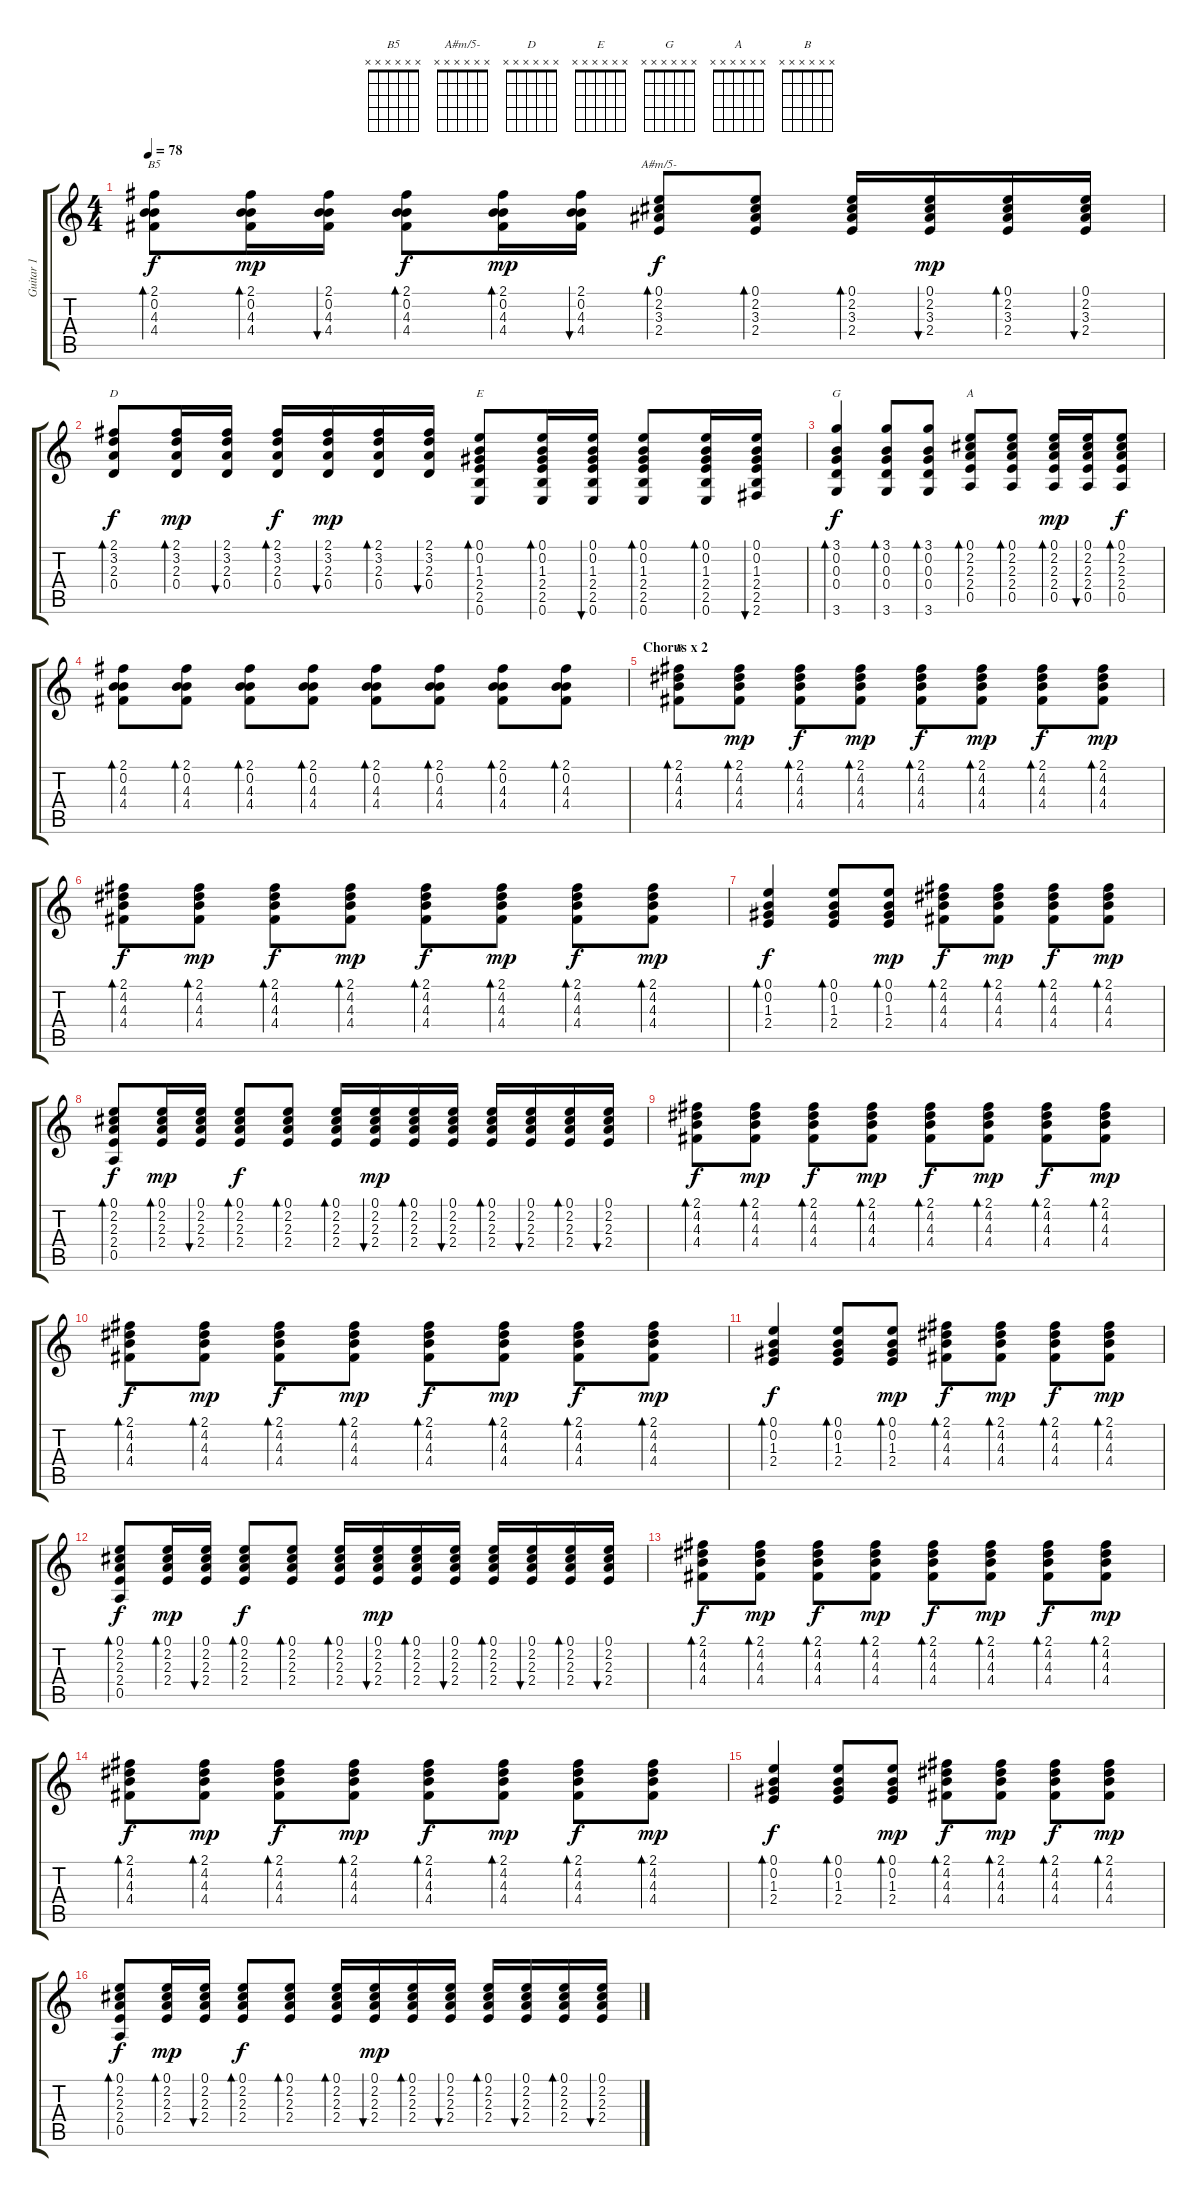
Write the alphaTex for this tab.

\track ("Guitar 1" "Guitar 1") {instrument acousticguitarnylon}
\staff {score tabs}
\tuning (E4 B3 G3 D3 A2 E2) {hide}
\chord ("B5" x x x x x x)
\chord ("A#m/5-" x x x x x x)
\chord ("D" x x x x x x)
\chord ("E" x x x x x x)
\chord ("G" x x x x x x)
\chord ("A" x x x x x x)
\chord ("B" x x x x x x)
\ts (4 4)
\tempo 78
\clef g2
\ks c
(2.1 0.2 4.3 4.4).8{bd 60 ch "B5" dy f} (2.1 0.2 4.3 4.4).16{bd 60 dy mp} (2.1 0.2 4.3 4.4).16{bu 60} (2.1 0.2 4.3 4.4).8{bd 60 dy f} (2.1 0.2 4.3 4.4).16{bd 60 dy mp} (2.1 0.2 4.3 4.4).16{bu 60} (0.1 2.2 3.3 2.4).8{bd 60 ch "A#m/5-" dy f} (0.1 2.2 3.3 2.4).8{bd 60} (0.1 2.2 3.3 2.4).16{bd 60} (0.1 2.2 3.3 2.4).16{bu 60 dy mp} (0.1 2.2 3.3 2.4).16{bd 60} (0.1 2.2 3.3 2.4).16{bu 60} |
(2.1 3.2 2.3 0.4).8{bd 60 ch "D" dy f} (2.1 3.2 2.3 0.4).16{bd 60 dy mp} (2.1 3.2 2.3 0.4).16{bu 60} (2.1 3.2 2.3 0.4).16{bd 60 dy f} (2.1 3.2 2.3 0.4).16{bu 60 dy mp} (2.1 3.2 2.3 0.4).16{bd 60} (2.1 3.2 2.3 0.4).16{bu 60} (0.1 0.2 1.3 2.4 2.5 0.6).8{bd 60 ch "E"} (0.1 0.2 1.3 2.4 2.5 0.6).16{bd 60} (0.1 0.2 1.3 2.4 2.5 0.6).16{bu 60} (0.1 0.2 1.3 2.4 2.5 0.6).8{bd 60} (0.1 0.2 1.3 2.4 2.5 0.6).16{bd 60} (0.1 0.2 1.3 2.4 2.5 2.6).16{bu 60} |
(3.1 0.2 0.3 0.4 3.6).4{bd 60 ch "G" dy f} (3.1 0.2 0.3 0.4 3.6).8{bd 60} (3.1 0.2 0.3 0.4 3.6).8{bd 60} (0.1 2.2 2.3 2.4 0.5).8{bd 60 ch "A"} (0.1 2.2 2.3 2.4 0.5).8{bd 60} (0.1 2.2 2.3 2.4 0.5).16{bd 60 dy mp} (0.1 2.2 2.3 2.4 0.5).16{bu 60} (0.1 2.2 2.3 2.4 0.5).8{bd 60 dy f} |
(2.1 0.2 4.3 4.4).8{bd 60} (2.1 0.2 4.3 4.4).8{bd 60} (2.1 0.2 4.3 4.4).8{bd 60} (2.1 0.2 4.3 4.4).8{bd 60} (2.1 0.2 4.3 4.4).8{bd 60} (2.1 0.2 4.3 4.4).8{bd 60} (2.1 0.2 4.3 4.4).8{bd 60} (2.1 0.2 4.3 4.4).8{bd 60} |
\section ("" "Chorus x 2")
(2.1 4.2 4.3 4.4).8{bd 60 ch "B"} (2.1 4.2 4.3 4.4).8{bd 60 dy mp} (2.1 4.2 4.3 4.4).8{bd 60 dy f} (2.1 4.2 4.3 4.4).8{bd 60 dy mp} (2.1 4.2 4.3 4.4).8{bd 60 dy f} (2.1 4.2 4.3 4.4).8{bd 60 dy mp} (2.1 4.2 4.3 4.4).8{bd 60 dy f} (2.1 4.2 4.3 4.4).8{bd 60 dy mp} |
(2.1 4.2 4.3 4.4).8{bd 60 dy f} (2.1 4.2 4.3 4.4).8{bd 60 dy mp} (2.1 4.2 4.3 4.4).8{bd 60 dy f} (2.1 4.2 4.3 4.4).8{bd 60 dy mp} (2.1 4.2 4.3 4.4).8{bd 60 dy f} (2.1 4.2 4.3 4.4).8{bd 60 dy mp} (2.1 4.2 4.3 4.4).8{bd 60 dy f} (2.1 4.2 4.3 4.4).8{bd 60 dy mp} |
(0.1 0.2 1.3 2.4).4{bd 120 dy f} (0.1 0.2 1.3 2.4).8{bd 60} (0.1 0.2 1.3 2.4).8{bd 60 dy mp} (2.1 4.2 4.3 4.4).8{bd 60 dy f} (2.1 4.2 4.3 4.4).8{bd 60 dy mp} (2.1 4.2 4.3 4.4).8{bd 60 dy f} (2.1 4.2 4.3 4.4).8{bd 60 dy mp} |
(0.1 2.2 2.3 2.4 0.5).8{bd 60 dy f} (0.1 2.2 2.3 2.4).16{bd 60 dy mp} (0.1 2.2 2.3 2.4).16{bu 60} (0.1 2.2 2.3 2.4).8{bd 60 dy f} (0.1 2.2 2.3 2.4).8{bd 60} (0.1 2.2 2.3 2.4).16{bd 60} (0.1 2.2 2.3 2.4).16{bu 60 dy mp} (0.1 2.2 2.3 2.4).16{bd 60} (0.1 2.2 2.3 2.4).16{bu 60} (0.1 2.2 2.3 2.4).16{bd 60} (0.1 2.2 2.3 2.4).16{bu 60} (0.1 2.2 2.3 2.4).16{bd 60} (0.1 2.2 2.3 2.4).16{bu 60} |
(2.1 4.2 4.3 4.4).8{bd 60 dy f} (2.1 4.2 4.3 4.4).8{bd 60 dy mp} (2.1 4.2 4.3 4.4).8{bd 60 dy f} (2.1 4.2 4.3 4.4).8{bd 60 dy mp} (2.1 4.2 4.3 4.4).8{bd 60 dy f} (2.1 4.2 4.3 4.4).8{bd 60 dy mp} (2.1 4.2 4.3 4.4).8{bd 60 dy f} (2.1 4.2 4.3 4.4).8{bd 60 dy mp} |
(2.1 4.2 4.3 4.4).8{bd 60 dy f} (2.1 4.2 4.3 4.4).8{bd 60 dy mp} (2.1 4.2 4.3 4.4).8{bd 60 dy f} (2.1 4.2 4.3 4.4).8{bd 60 dy mp} (2.1 4.2 4.3 4.4).8{bd 60 dy f} (2.1 4.2 4.3 4.4).8{bd 60 dy mp} (2.1 4.2 4.3 4.4).8{bd 60 dy f} (2.1 4.2 4.3 4.4).8{bd 60 dy mp} |
(0.1 0.2 1.3 2.4).4{bd 120 dy f} (0.1 0.2 1.3 2.4).8{bd 60} (0.1 0.2 1.3 2.4).8{bd 60 dy mp} (2.1 4.2 4.3 4.4).8{bd 60 dy f} (2.1 4.2 4.3 4.4).8{bd 60 dy mp} (2.1 4.2 4.3 4.4).8{bd 60 dy f} (2.1 4.2 4.3 4.4).8{bd 60 dy mp} |
(0.1 2.2 2.3 2.4 0.5).8{bd 60 dy f} (0.1 2.2 2.3 2.4).16{bd 60 dy mp} (0.1 2.2 2.3 2.4).16{bu 60} (0.1 2.2 2.3 2.4).8{bd 60 dy f} (0.1 2.2 2.3 2.4).8{bd 60} (0.1 2.2 2.3 2.4).16{bd 60} (0.1 2.2 2.3 2.4).16{bu 60 dy mp} (0.1 2.2 2.3 2.4).16{bd 60} (0.1 2.2 2.3 2.4).16{bu 60} (0.1 2.2 2.3 2.4).16{bd 60} (0.1 2.2 2.3 2.4).16{bu 60} (0.1 2.2 2.3 2.4).16{bd 60} (0.1 2.2 2.3 2.4).16{bu 60} |
(2.1 4.2 4.3 4.4).8{bd 60 dy f} (2.1 4.2 4.3 4.4).8{bd 60 dy mp} (2.1 4.2 4.3 4.4).8{bd 60 dy f} (2.1 4.2 4.3 4.4).8{bd 60 dy mp} (2.1 4.2 4.3 4.4).8{bd 60 dy f} (2.1 4.2 4.3 4.4).8{bd 60 dy mp} (2.1 4.2 4.3 4.4).8{bd 60 dy f} (2.1 4.2 4.3 4.4).8{bd 60 dy mp} |
(2.1 4.2 4.3 4.4).8{bd 60 dy f} (2.1 4.2 4.3 4.4).8{bd 60 dy mp} (2.1 4.2 4.3 4.4).8{bd 60 dy f} (2.1 4.2 4.3 4.4).8{bd 60 dy mp} (2.1 4.2 4.3 4.4).8{bd 60 dy f} (2.1 4.2 4.3 4.4).8{bd 60 dy mp} (2.1 4.2 4.3 4.4).8{bd 60 dy f} (2.1 4.2 4.3 4.4).8{bd 60 dy mp} |
(0.1 0.2 1.3 2.4).4{bd 120 dy f} (0.1 0.2 1.3 2.4).8{bd 60} (0.1 0.2 1.3 2.4).8{bd 60 dy mp} (2.1 4.2 4.3 4.4).8{bd 60 dy f} (2.1 4.2 4.3 4.4).8{bd 60 dy mp} (2.1 4.2 4.3 4.4).8{bd 60 dy f} (2.1 4.2 4.3 4.4).8{bd 60 dy mp} |
(0.1 2.2 2.3 2.4 0.5).8{bd 60 dy f} (0.1 2.2 2.3 2.4).16{bd 60 dy mp} (0.1 2.2 2.3 2.4).16{bu 60} (0.1 2.2 2.3 2.4).8{bd 60 dy f} (0.1 2.2 2.3 2.4).8{bd 60} (0.1 2.2 2.3 2.4).16{bd 60} (0.1 2.2 2.3 2.4).16{bu 60 dy mp} (0.1 2.2 2.3 2.4).16{bd 60} (0.1 2.2 2.3 2.4).16{bu 60} (0.1 2.2 2.3 2.4).16{bd 60} (0.1 2.2 2.3 2.4).16{bu 60} (0.1 2.2 2.3 2.4).16{bd 60} (0.1 2.2 2.3 2.4).16{bu 60}
